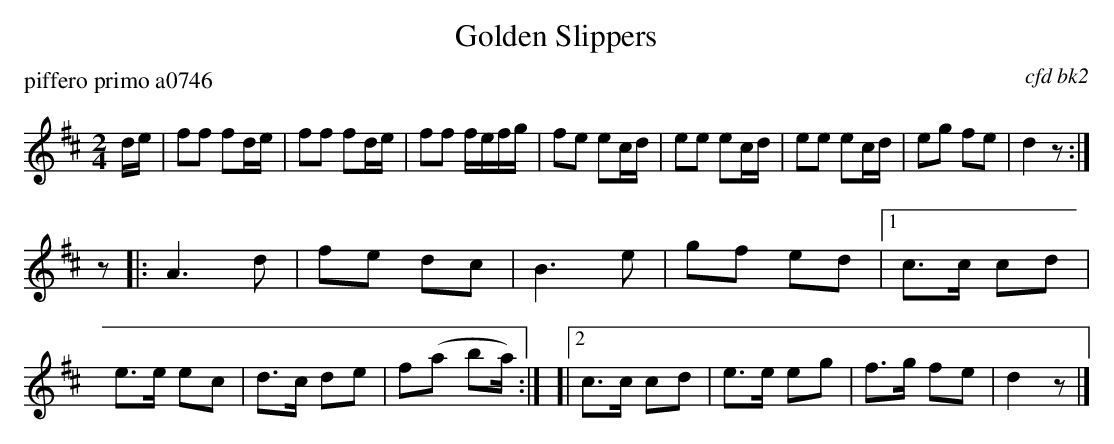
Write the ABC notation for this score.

X:1
T: Golden Slippers
P: piffero primo a0746
O: cfd bk2
M: 2/4
L: 1/16
K: D
de |\
f2f2 f2de | f2f2 f2de | f2f2 fefg | f2e2 e2cd |\
e2e2 e2cd | e2e2 e2cd | e2g2 f2e2 | d4 z2 :|
z2 |:\
A6 d2 | f2e2 d2c2 | B6 e2 | g2f2 e2d2 |\
[1 c3c c2d2 | e3e e2c2 | d3c d2e2 | f2(a2 b2a) :|\
[|2 c3c c2d2 | e3e e2g2 | f3g f2e2 | d4 z2 |]
